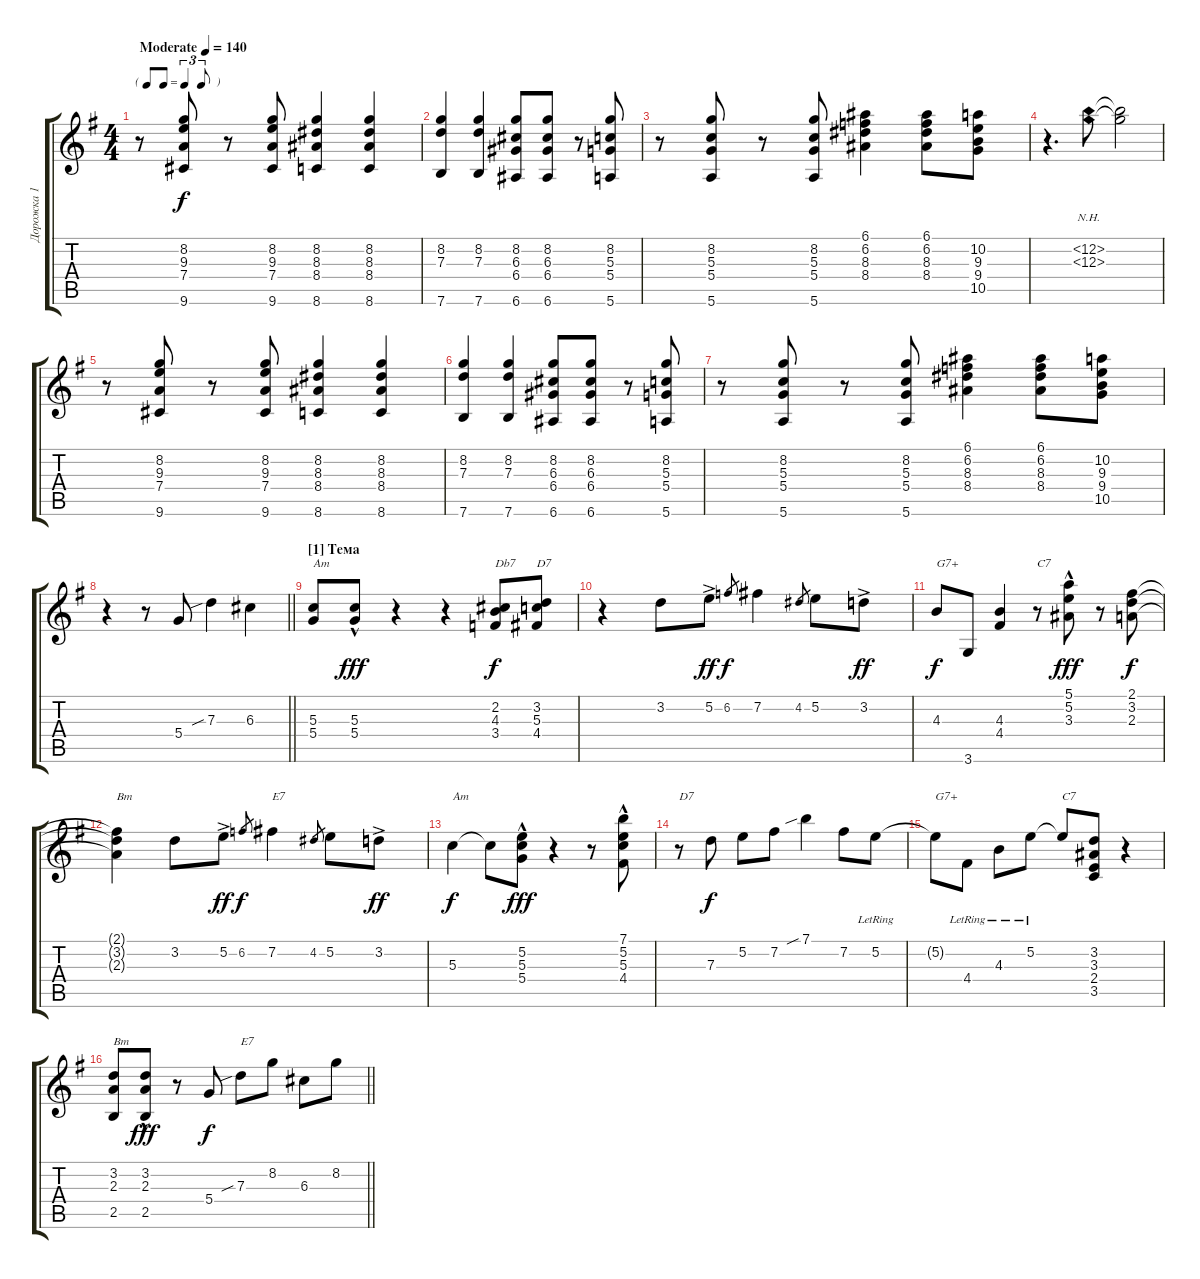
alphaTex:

\track ("Дорожка 1" "Дорожка 1") {instrument electricguitarjazz}
\staff {score tabs}
\tuning (E4 B3 G3 D3 A2 E2) {hide}
\ts (4 4)
\tf triplet8th
\tempo (140 "Moderate")
\clef g2
\ks g
r.8{dy f instrument electricguitarjazz} (8.2 9.3 7.4 9.6).8 r.8 (8.2 9.3 7.4 9.6).8 (8.2 8.3 8.4 8.6).4 (8.2 8.3 8.4 8.6).4 |
(8.2 7.3 7.6).4 (8.2 7.3 7.6).4 (8.2 6.3 6.4 6.6).8 (8.2 6.3 6.4 6.6).8 r.8 (8.2 5.3 5.4 5.6).8 |
r.8 (8.2 5.3 5.4 5.6).8 r.8 (8.2 5.3 5.4 5.6).8 (6.1 6.2 8.3 8.4).4 (6.1 6.2 8.3 8.4).8 (10.2 9.3 9.4 10.5).8 |
r.4{d} (12.2{nh} 12.3{nh}).8 (12.2{t} 12.3{t}).2 |
r.8 (8.2 9.3 7.4 9.6).8 r.8 (8.2 9.3 7.4 9.6).8 (8.2 8.3 8.4 8.6).4 (8.2 8.3 8.4 8.6).4 |
(8.2 7.3 7.6).4 (8.2 7.3 7.6).4 (8.2 6.3 6.4 6.6).8 (8.2 6.3 6.4 6.6).8 r.8 (8.2 5.3 5.4 5.6).8 |
r.8 (8.2 5.3 5.4 5.6).8 r.8 (8.2 5.3 5.4 5.6).8 (6.1 6.2 8.3 8.4).4 (6.1 6.2 8.3 8.4).8 (10.2 9.3 9.4 10.5).8 |
\barLineRight lightlight
r.4 r.8 5.4.8 7.3{sib}.4 6.3.4 |
\section ("" "[1] Тема")
(5.3 5.4).8{txt "Am"} (5.3{hac} 5.4{hac}).8{dy fff} r.4 r.4 (2.2 4.3 3.4).8{txt "Db7" dy f} (3.2 5.3 4.4).8{txt "D7"} |
r.4 3.2.8 5.2{ac}.8{dy ff} 6.2.8{gr dy f} 7.2.4 4.2.8{gr} 5.2.8 3.2{ac}.8{dy ff} |
4.3.8{txt "G7+" dy f} 3.6.8 (4.3 4.4).4 r.8{txt "C7"} (5.1 5.2{hac} 3.3{hac}).8{dy fff} r.8 (2.1 3.2 2.3).8{dy f} |
(2.1{t} 3.2{t} 2.3{t}).4{txt "Bm"} 3.2.8 5.2{ac}.8{dy ff} 6.2.8{gr dy f} 7.2.4{txt "E7"} 4.2.8{gr} 5.2.8 3.2{ac}.8{dy ff} |
5.3.4{txt "Am" dy f} 5.3{t}.8 (5.2{hac} 5.3{hac} 5.4{hac}).8{dy fff} r.4 r.8 (7.1{hac} 5.2{hac} 5.3{hac} 4.4{hac}).8 |
r.8{txt "D7"} 7.3.8{dy f} 5.2.8 7.2.8 7.1{sib}.4 7.2.8 5.2{lr}.8 |
5.2{t}.8{txt "G7+"} 4.4{lr}.8 4.3{lr}.8 5.2{lr}.8 5.2{t}.8{txt "C7"} (3.2 3.3 2.4 3.5).8 r.4 |
\barLineRight lightlight
(3.2 2.3 2.5).8{txt "Bm"} (3.2{hac} 2.3{hac} 2.5{hac}).8{dy fff} r.8 5.4.8{dy f} 7.3{sib}.8{txt "E7"} 8.2.8 6.3.8 8.2.8
